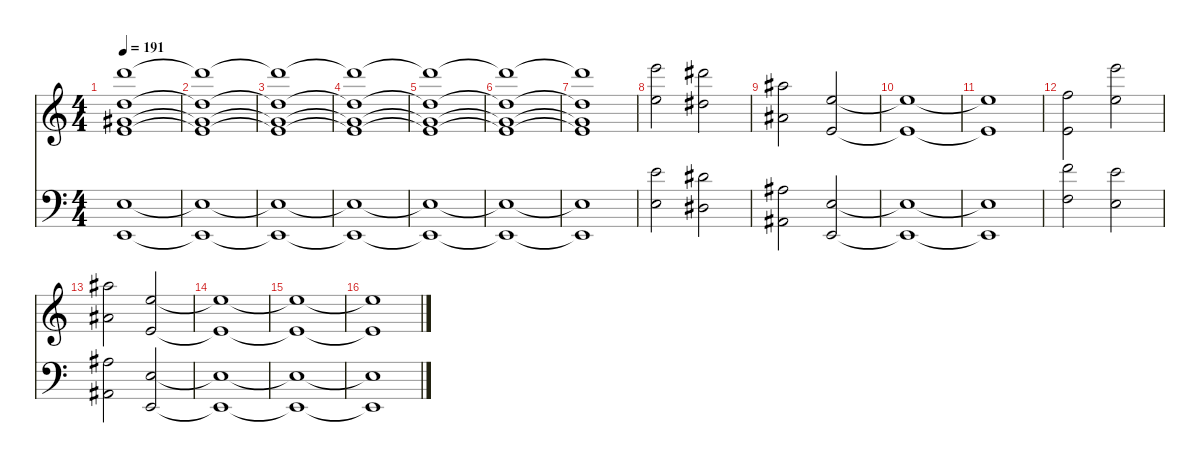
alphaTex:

\defaultSystemsLayout 4
\hideDynamics
\bracketExtendMode nobrackets
\singleTrackTrackNamePolicy hidden
\multiTrackTrackNamePolicy hidden
\firstSystemTrackNameMode fullname
\firstSystemTrackNameOrientation horizontal
\otherSystemsTrackNameOrientation horizontal
\track ("Organs" "org.") {defaultSystemsLayout 4 instrument rockorgan}
\staff {score}
\tuning (E4 B3 G3 D3 A2 E2 B1)
\ts (4 4)
\tempo 191
\clef g2
\ks c
(15.2{t} 13.3{t acc #} 14.4{t} 22.1{t}).1{dy f beam Down} |
(22.1{t} 15.2{t} 13.3{t acc #} 14.4{t}).1{beam Down} |
(22.1{t} 15.2{t} 13.3{t acc #} 14.4{t}).1{beam Down} |
(22.1{t} 15.2{t} 13.3{t acc #} 14.4{t}).1{beam Down} |
(22.1{t} 15.2{t} 13.3{t acc #} 14.4{t}).1{beam Down} |
(22.1{t} 15.2{t} 13.3{t acc #} 14.4{t}).1{beam Down} |
(22.1{t} 15.2{t} 13.3{t acc #} 14.4{t}).1{beam Down} |
(24.1 17.2).2{dy mf beam Down} (23.1{acc #} 16.2{acc #}).2{beam Down} |
(18.1{acc #} 15.3{acc #}).2{beam Down} (12.1 9.3).2{beam Up} |
(12.1{t} 9.3{t}).1{dy f beam Up} |
(12.1{t} 9.3{t}).1{beam Up} |
(0.1 18.2).2{dy mf beam Down} (24.1 17.2).2{beam Down} |
(18.1{acc #} 15.3{acc #}).2{beam Down} (12.1 9.3).2{beam Up} |
(12.1{t} 9.3{t}).1{dy f beam Up} |
(12.1{t} 9.3{t}).1{beam Up} |
(12.1{t} 9.3{t}).1{beam Up}
\staff {score}
\tuning (E4 B3 G3 D3 A2 E2 B1)
\clef f4
\ottava regular
\simile none
\ks c
(0.6{t} 7.5{t}).1{dy f beam Up} |
(0.6{t} 7.5{t}).1{beam Up} |
(0.6{t} 7.5{t}).1{beam Up} |
(0.6{t} 7.5{t}).1{beam Up} |
(0.6{t} 7.5{t}).1{beam Up} |
(0.6{t} 7.5{t}).1{beam Up} |
(0.6{t} 7.5{t}).1{beam Up} |
(12.6 14.4).2{beam Down} (11.6{acc #} 13.4{acc #}).2{beam Down} |
(6.6{acc #} 13.5{acc #}).2{beam Down} (0.6 7.5).2{beam Up} |
(0.6{t} 7.5{t}).1{beam Up} |
(0.6{t} 7.5{t}).1{beam Up} |
(13.6 15.4).2{beam Down} (12.6 14.4).2{beam Down} |
(6.6{acc #} 13.5{acc #}).2{beam Down} (0.6 7.5).2{beam Up} |
(0.6{t} 7.5{t}).1{beam Up} |
(0.6{t} 7.5{t}).1{beam Up} |
(0.6{t} 7.5{t}).1{beam Up}
